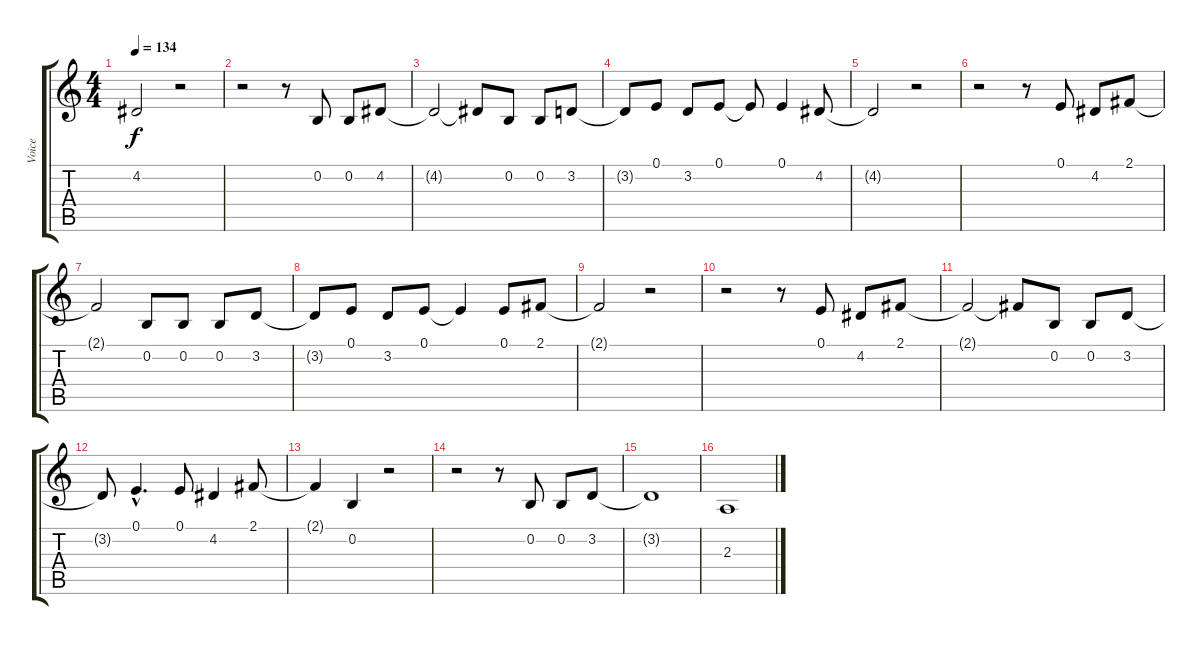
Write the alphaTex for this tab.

\track ("Voice" "Voice") {instrument tenorsax}
\staff {score tabs}
\tuning (E4 B3 G3 D3 A2 E2) {hide}
\ts (4 4)
\tempo 134
\clef g2
\ks c
4.2{t}.2{dy f} r.2 |
r.2 r.8 0.2.8 0.2.8 4.2.8 |
4.2{t}.2 4.2{t}.8 0.2.8 0.2.8 3.2.8 |
3.2{t}.8 0.1.8 3.2.8 0.1.8 0.1{t}.8 0.1.4 4.2.8 |
4.2{t}.2 r.2 |
r.2 r.8 0.1.8 4.2.8 2.1.8 |
2.1{t}.2 0.2.8 0.2.8 0.2.8 3.2.8 |
3.2{t}.8 0.1.8 3.2.8 0.1.8 0.1{t}.4 0.1.8 2.1.8 |
2.1{t}.2 r.2 |
r.2 r.8 0.1.8 4.2.8 2.1.8 |
2.1{t}.2 2.1{t}.8 0.2.8 0.2.8 3.2.8 |
3.2{t}.8 0.1{hac}.4{d} 0.1.8 4.2.4 2.1.8 |
2.1{t}.4 0.2.4 r.2 |
r.2 r.8 0.2.8 0.2.8 3.2.8 |
3.2{t}.1 |
2.3.1
